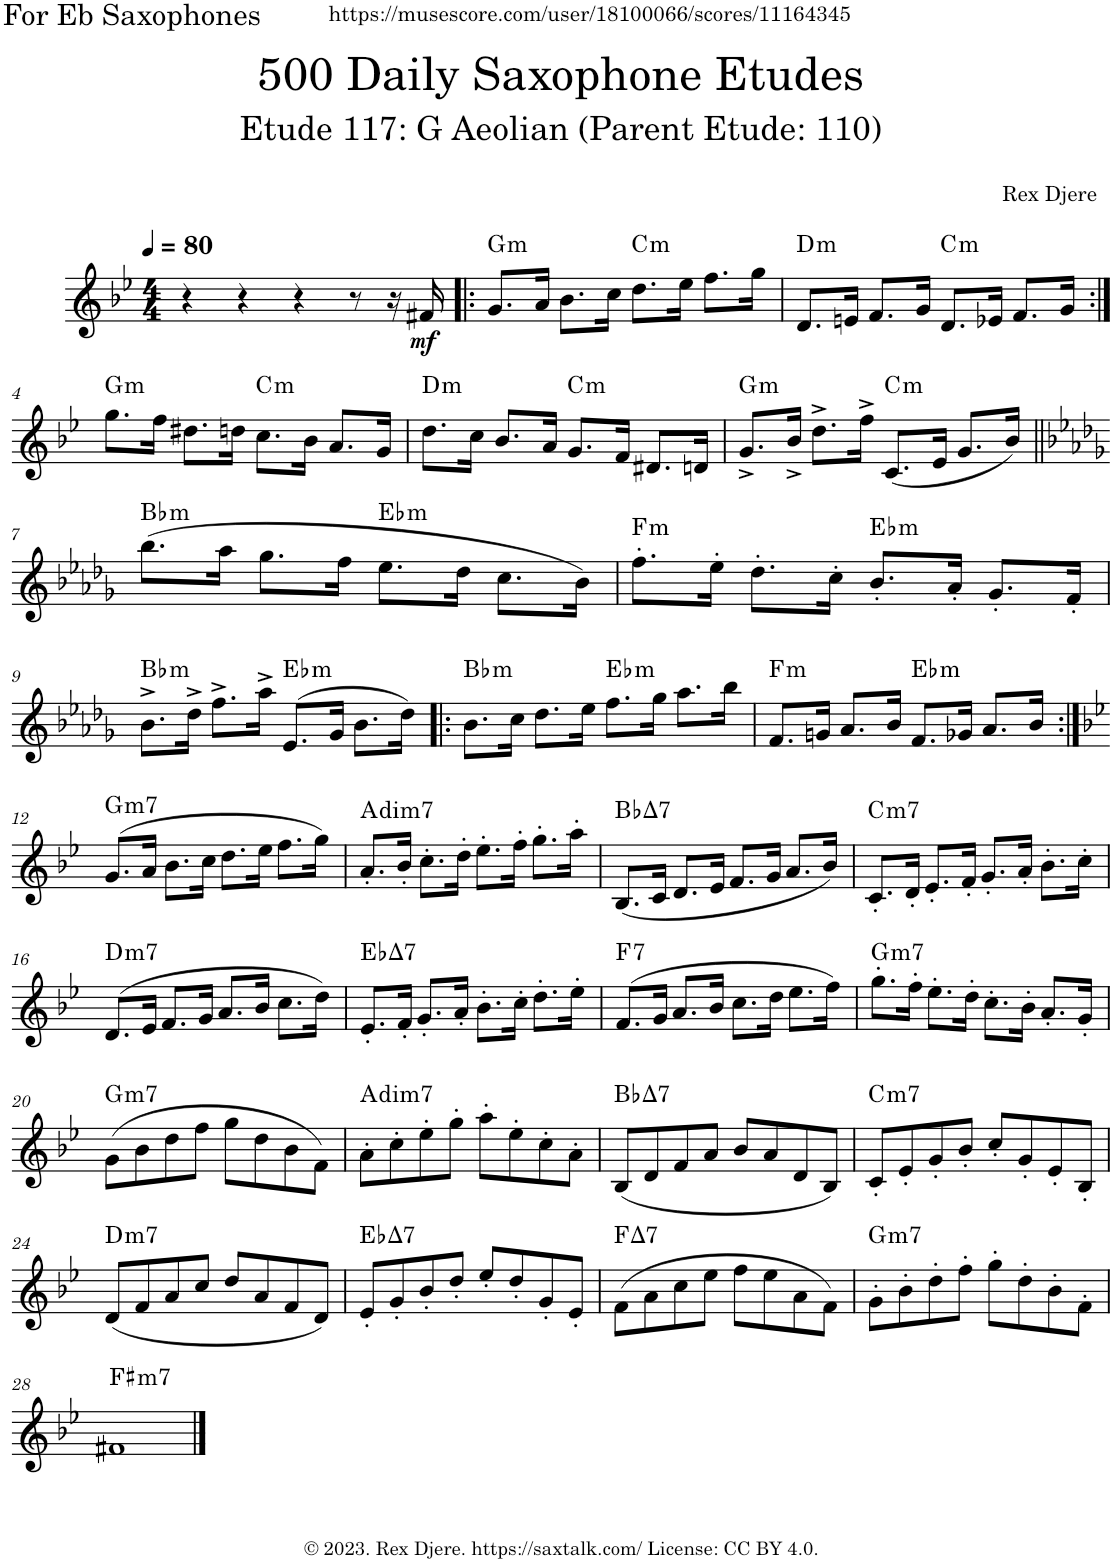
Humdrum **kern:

**kern	**dynam	**harte
*part1	*part1	*part1
*staff1	*staff1	*
*I"Alto Saxophone	*	*
*I'A. Sax.	*	*
*clefG2	*	*
*Trd5c9	*	*
*k[b-e-]	*	*
*M4/4	*	*
*MM80	*	*
=1	=1	=1
4r	.	.
4r	.	.
4r	.	.
8r	.	.
16r	.	.
!	!LO:DY:b	!
16f#X/	mf	.
=2!|:	=2!|:	=2!|:
!	!	!LO:H:kt=m
8.g/L	.	G:min
16a/Jk	.	.
8.b-\L	.	.
16cc\Jk	.	.
!	!	!LO:H:kt=m
8.dd\L	.	C:min
16ee-\Jk	.	.
8.ff\L	.	.
16gg\Jk	.	.
=3	=3	=3
!	!	!LO:H:kt=m
8.d/L	.	D:min
16en/Jk	.	.
8.f/L	.	.
16g/Jk	.	.
!	!	!LO:H:kt=m
8.d/L	.	C:min
16e-X/Jk	.	.
8.f/L	.	.
16g/Jk	.	.
!!LO:LB:g=z
=4:|!	=4:|!	=4:|!
!	!	!LO:H:kt=m
8.gg\L	.	G:min
16ff\Jk	.	.
8.dd#X\L	.	.
16ddn\Jk	.	.
!	!	!LO:H:kt=m
8.cc\L	.	C:min
16b-\Jk	.	.
8.a/L	.	.
16g/Jk	.	.
=5	=5	=5
!	!	!LO:H:kt=m
8.dd\L	.	D:min
16cc\Jk	.	.
8.b-/L	.	.
16a/Jk	.	.
!	!	!LO:H:kt=m
8.g/L	.	C:min
16f/Jk	.	.
8.d#X/L	.	.
16dn/Jk	.	.
=6	=6	=6
!	!	!LO:H:kt=m
8.g^/L	.	G:min
16b-^/Jk	.	.
8.dd^\L	.	.
16ff^\Jk	.	.
!	!	!LO:H:kt=m
(8.c/L	.	C:min
16e-/Jk	.	.
8.g/L	.	.
16b-/Jk)	.	.
!!LO:LB:g=z
=7||	=7||	=7||
*k[b-e-a-d-g-]	*	*
!	!	!LO:H:kt=m
(8.bb-\L	.	Bb:min
16aa-\Jk	.	.
8.gg-\L	.	.
16ff\Jk	.	.
!	!	!LO:H:kt=m
8.ee-\L	.	Eb:min
16dd-\Jk	.	.
8.cc\L	.	.
16b-\Jk)	.	.
=8	=8	=8
!	!	!LO:H:kt=m
8.ff'\L	.	F:min
16ee-'\Jk	.	.
8.dd-'\L	.	.
16cc'\Jk	.	.
!	!	!LO:H:kt=m
8.b-'/L	.	Eb:min
16a-'/Jk	.	.
8.g-'/L	.	.
16f'/Jk	.	.
!!LO:LB:g=z
=9	=9	=9
!	!	!LO:H:kt=m
8.b-^\L	.	Bb:min
16dd-^\Jk	.	.
8.ff^\L	.	.
16aa-^\Jk	.	.
!	!	!LO:H:kt=m
(8.e-/L	.	Eb:min
16g-/Jk	.	.
8.b-\L	.	.
16dd-\Jk)	.	.
=10!|:	=10!|:	=10!|:
!	!	!LO:H:kt=m
8.b-\L	.	Bb:min
16cc\Jk	.	.
8.dd-\L	.	.
16ee-\Jk	.	.
!	!	!LO:H:kt=m
8.ff\L	.	Eb:min
16gg-\Jk	.	.
8.aa-\L	.	.
16bb-\Jk	.	.
=11	=11	=11
!	!	!LO:H:kt=m
8.f/L	.	F:min
16gn/Jk	.	.
8.a-/L	.	.
16b-/Jk	.	.
!	!	!LO:H:kt=m
8.f/L	.	Eb:min
16g-X/Jk	.	.
8.a-/L	.	.
16b-/Jk	.	.
!!LO:LB:g=z
=12:|!	=12:|!	=12:|!
*k[b-e-]	*	*
!	!	!LO:H:kt=m7
(8.g/L	.	G:min7
16a/Jk	.	.
8.b-\L	.	.
16cc\Jk	.	.
8.dd\L	.	.
16ee-\Jk	.	.
8.ff\L	.	.
16gg\Jk)	.	.
=13	=13	=13
!	!	!LO:H:kt=dim7
8.a'/L	.	A:dim7
16b-'/Jk	.	.
8.cc'\L	.	.
16dd'\Jk	.	.
8.ee-'\L	.	.
16ff'\Jk	.	.
8.gg'\L	.	.
16aa'\Jk	.	.
=14	=14	=14
!	!	!LO:H:kt=7
(8.B-/L	.	Bb:maj7
16c/Jk	.	.
8.d/L	.	.
16e-/Jk	.	.
8.f/L	.	.
16g/Jk	.	.
8.a/L	.	.
16b-/Jk)	.	.
=15	=15	=15
!	!	!LO:H:kt=m7
8.c'/L	.	C:min7
16d'/Jk	.	.
8.e-'/L	.	.
16f'/Jk	.	.
8.g'/L	.	.
16a'/Jk	.	.
8.b-'\L	.	.
16cc'\Jk	.	.
!!LO:LB:g=z
=16	=16	=16
!	!	!LO:H:kt=m7
(8.d/L	.	D:min7
16e-/Jk	.	.
8.f/L	.	.
16g/Jk	.	.
8.a/L	.	.
16b-/Jk	.	.
8.cc\L	.	.
16dd\Jk)	.	.
=17	=17	=17
!	!	!LO:H:kt=7
8.e-'/L	.	Eb:maj7
16f'/Jk	.	.
8.g'/L	.	.
16a'/Jk	.	.
8.b-'\L	.	.
16cc'\Jk	.	.
8.dd'\L	.	.
16ee-'\Jk	.	.
=18	=18	=18
!	!	!LO:H:kt=7
(8.f/L	.	F:7
16g/Jk	.	.
8.a/L	.	.
16b-/Jk	.	.
8.cc\L	.	.
16dd\Jk	.	.
8.ee-\L	.	.
16ff\Jk)	.	.
=19	=19	=19
!	!	!LO:H:kt=m7
8.gg'\L	.	G:min7
16ff'\Jk	.	.
8.ee-'\L	.	.
16dd'\Jk	.	.
8.cc'\L	.	.
16b-'\Jk	.	.
8.a'/L	.	.
16g'/Jk	.	.
!!LO:LB:g=z
=20	=20	=20
!	!	!LO:H:kt=m7
(8g\L	.	G:min7
8b-\	.	.
8dd\	.	.
8ff\J	.	.
8gg\L	.	.
8dd\	.	.
8b-\	.	.
8f\J)	.	.
=21	=21	=21
!	!	!LO:H:kt=dim7
8a'\L	.	A:dim7
8cc'\	.	.
8ee-'\	.	.
8gg'\J	.	.
8aa'\L	.	.
8ee-'\	.	.
8cc'\	.	.
8a'\J	.	.
=22	=22	=22
!	!	!LO:H:kt=7
(8B-/L	.	Bb:maj7
8d/	.	.
8f/	.	.
8a/J	.	.
8b-/L	.	.
8a/	.	.
8d/	.	.
8B-/J)	.	.
=23	=23	=23
!	!	!LO:H:kt=m7
8c'/L	.	C:min7
8e-'/	.	.
8g'/	.	.
8b-'/J	.	.
8cc'/L	.	.
8g'/	.	.
8e-'/	.	.
8B-'/J	.	.
!!LO:LB:g=z
=24	=24	=24
!	!	!LO:H:kt=m7
(8d/L	.	D:min7
8f/	.	.
8a/	.	.
8cc/J	.	.
8dd/L	.	.
8a/	.	.
8f/	.	.
8d/J)	.	.
=25	=25	=25
!	!	!LO:H:kt=7
8e-'/L	.	Eb:maj7
8g'/	.	.
8b-'/	.	.
8dd'/J	.	.
8ee-'/L	.	.
8dd'/	.	.
8g'/	.	.
8e-'/J	.	.
=26	=26	=26
!	!	!LO:H:kt=7
(8f\L	.	F:maj7
8a\	.	.
8cc\	.	.
8ee-\J	.	.
8ff\L	.	.
8ee-\	.	.
8a\	.	.
8f\J)	.	.
=27	=27	=27
!	!	!LO:H:kt=m7
8g'\L	.	G:min7
8b-'\	.	.
8dd'\	.	.
8ff'\J	.	.
8gg'\L	.	.
8dd'\	.	.
8b-'\	.	.
8f'\J	.	.
!!LO:LB:g=z
=28	=28	=28
!	!	!LO:H:kt=m7
1f#X	.	F#:min7
==	==	==
*-	*-	*-
